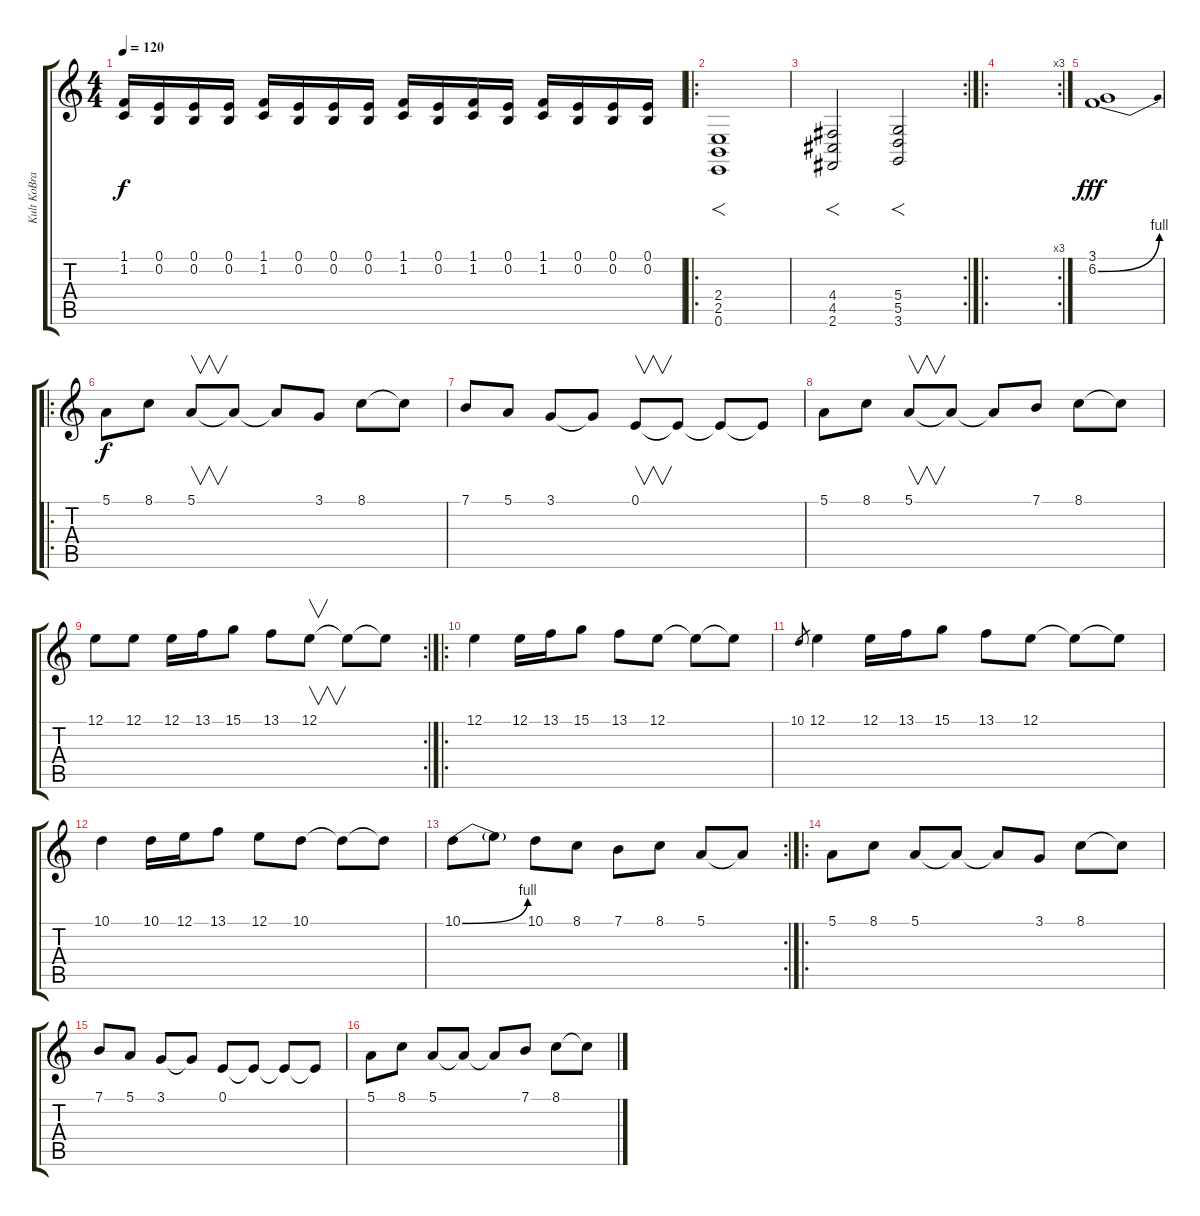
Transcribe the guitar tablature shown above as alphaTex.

\track ("Kult KoBrain - Keyboards" "Kult KoBra") {instrument stringensemble1}
\staff {score tabs}
\tuning (E4 B3 G3 D3 A2 E2) {hide}
\ts (4 4)
\tempo 120
\clef g2
\ks c
(1.1 1.2).16{dy f} (0.1 0.2).16 (0.1 0.2).16 (0.1 0.2).16 (1.1 1.2).16 (0.1 0.2).16 (0.1 0.2).16 (0.1 0.2).16 (1.1 1.2).16 (0.1 0.2).16 (1.1 1.2).16 (0.1 0.2).16 (1.1 1.2).16 (0.1 0.2).16 (0.1 0.2).16 (0.1 0.2).16 |
\ro
(2.4 2.5 0.6).1{f} |
\rc 2
(4.4 4.5 2.6).2{f} (5.4 5.5 3.6).2{f} |
\ro
\rc 3
|
(3.1 6.2{be (bend 0 0 60 4)}).1{dy fff} |
\ro
5.1.8{dy f} 8.1.8 5.1.8{v} 5.1{t}.8 5.1{t}.8 3.1.8 8.1.8 8.1{t}.8 |
7.1.8 5.1.8 3.1.8 3.1{t}.8 0.1.8{v} 0.1{t}.8 0.1{t}.8 0.1{t}.8 |
5.1.8 8.1.8 5.1.8{v} 5.1{t}.8 5.1{t}.8 7.1.8 8.1.8 8.1{t}.8 |
\rc 2
12.1.8 12.1.8 12.1.16 13.1.16 15.1.8 13.1.8 12.1.8{v} 12.1{t}.8 12.1{t}.8 |
\ro
12.1.4 12.1.16 13.1.16 15.1.8 13.1.8 12.1.8 12.1{t}.8 12.1{t}.8 |
10.1.8{gr} 12.1.4 12.1.16 13.1.16 15.1.8 13.1.8 12.1.8 12.1{t}.8 12.1{t}.8 |
10.1.4 10.1.16 12.1.16 13.1.8 12.1.8 10.1.8 10.1{t}.8 10.1{t}.8 |
\rc 2
10.1{be (bend 0 0 60 4)}.8 10.1{t}.8 10.1.8 8.1.8 7.1.8 8.1.8 5.1.8 5.1{t}.8 |
\ro
5.1.8 8.1.8 5.1.8 5.1{t}.8 5.1{t}.8 3.1.8 8.1.8 8.1{t}.8 |
7.1.8 5.1.8 3.1.8 3.1{t}.8 0.1.8 0.1{t}.8 0.1{t}.8 0.1{t}.8 |
5.1.8 8.1.8 5.1.8 5.1{t}.8 5.1{t}.8 7.1.8 8.1.8 8.1{t}.8
